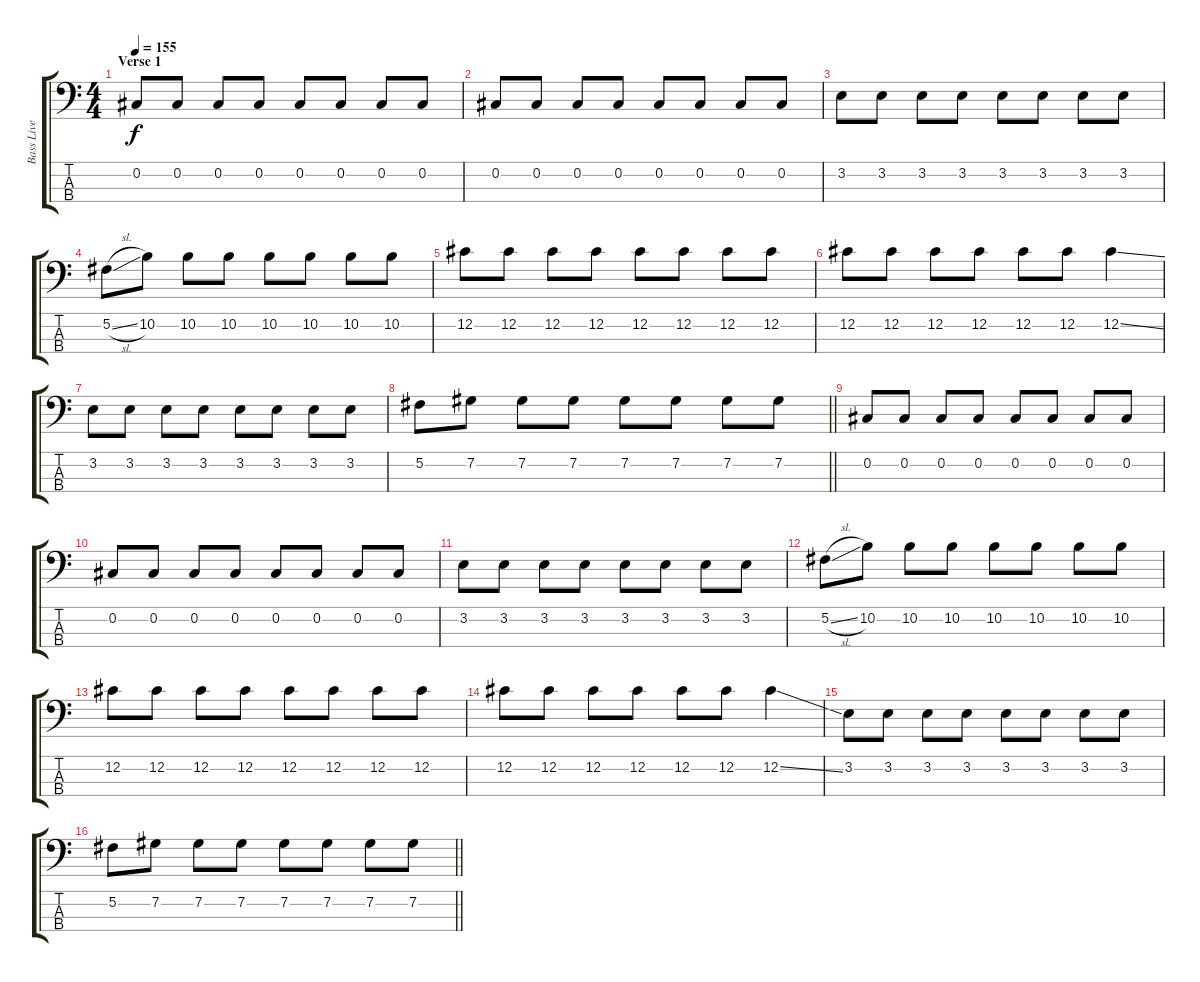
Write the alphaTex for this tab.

\track ("Bass Live (-1/2 step version)" "Bass Live ") {mute instrument acousticguitarsteel}
\staff {score tabs}
\tuning (Gb2 Db2 Ab1 Db1) {hide}
\ts (4 4)
\section ("" "Verse 1")
\tempo 155
\clef f4
\ks c
0.2.8{dy f} 0.2.8 0.2.8 0.2.8 0.2.8 0.2.8 0.2.8 0.2.8 |
0.2.8 0.2.8 0.2.8 0.2.8 0.2.8 0.2.8 0.2.8 0.2.8 |
3.2.8 3.2.8 3.2.8 3.2.8 3.2.8 3.2.8 3.2.8 3.2.8 |
5.2{sl}.8 10.2.8 10.2.8 10.2.8 10.2.8 10.2.8 10.2.8 10.2.8 |
12.2.8 12.2.8 12.2.8 12.2.8 12.2.8 12.2.8 12.2.8 12.2.8 |
12.2.8 12.2.8 12.2.8 12.2.8 12.2.8 12.2.8 12.2{ss}.4 |
3.2.8 3.2.8 3.2.8 3.2.8 3.2.8 3.2.8 3.2.8 3.2.8 |
\barLineRight lightlight
5.2.8 7.2.8 7.2.8 7.2.8 7.2.8 7.2.8 7.2.8 7.2.8 |
0.2.8 0.2.8 0.2.8 0.2.8 0.2.8 0.2.8 0.2.8 0.2.8 |
0.2.8 0.2.8 0.2.8 0.2.8 0.2.8 0.2.8 0.2.8 0.2.8 |
3.2.8 3.2.8 3.2.8 3.2.8 3.2.8 3.2.8 3.2.8 3.2.8 |
5.2{sl}.8 10.2.8 10.2.8 10.2.8 10.2.8 10.2.8 10.2.8 10.2.8 |
12.2.8 12.2.8 12.2.8 12.2.8 12.2.8 12.2.8 12.2.8 12.2.8 |
12.2.8 12.2.8 12.2.8 12.2.8 12.2.8 12.2.8 12.2{ss}.4 |
3.2.8 3.2.8 3.2.8 3.2.8 3.2.8 3.2.8 3.2.8 3.2.8 |
\barLineRight lightlight
5.2.8 7.2.8 7.2.8 7.2.8 7.2.8 7.2.8 7.2.8 7.2.8
